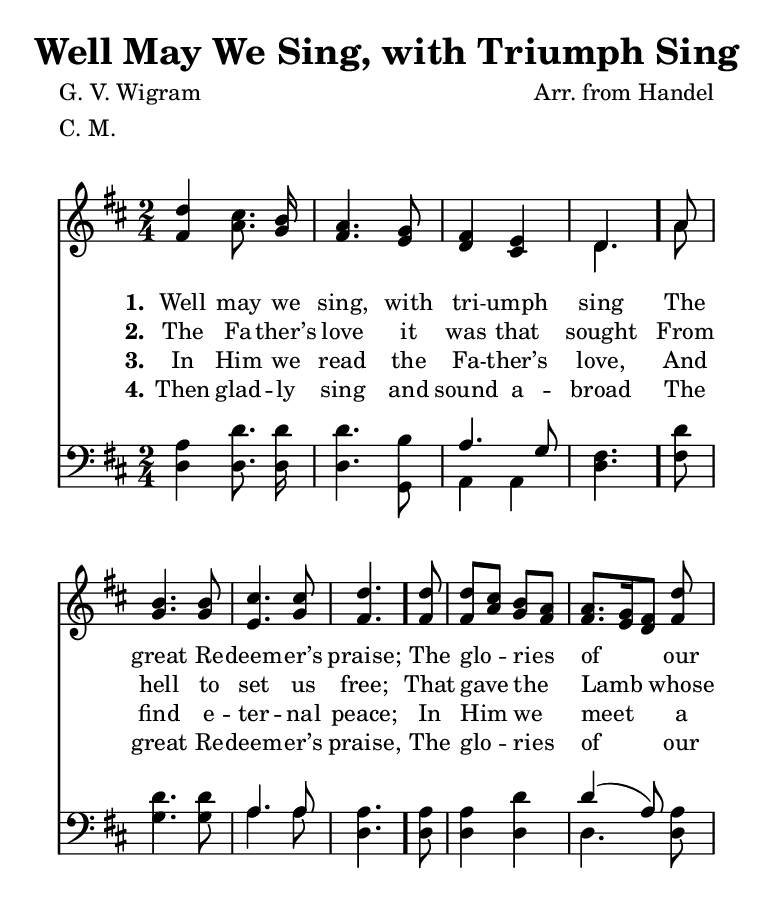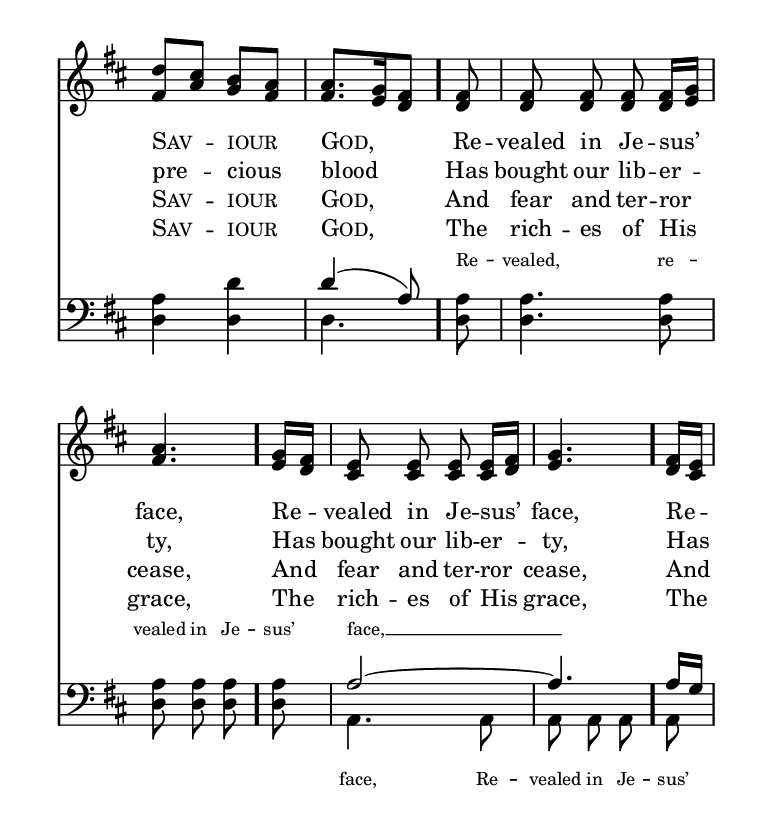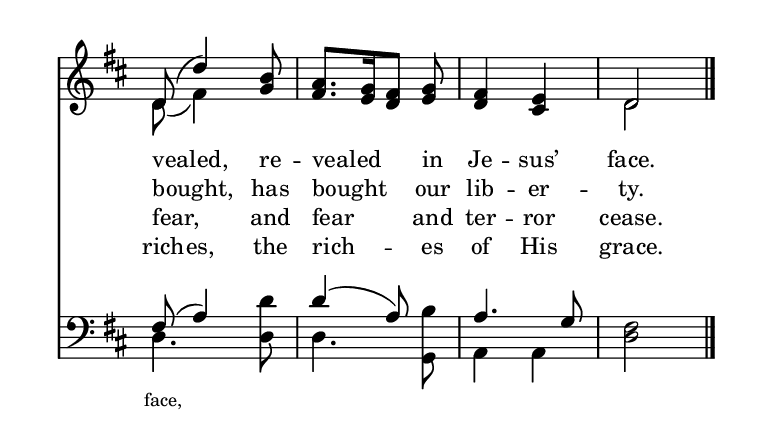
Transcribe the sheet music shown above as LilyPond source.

\include "common/global.ily"
\paper {
  \include "common/paper.ily"
  ragged-bottom = ##t
  system-system-spacing.padding = 5
}

\header{
  %gospel
  hymnnumber = "285"
  title = "Well May We Sing, with Triumph Sing"
  tunename = "Antioch"
  meter = "C. M."
  poet = "G. V. Wigram"
  composer = "Arr. from Handel"
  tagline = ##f
}

global = {
  \include "common/overrides.ily"
  \override Staff.TimeSignature.style = #'numbered
  \time 2/4
  \override Score.MetronomeMark.transparent = ##t % hide all fermata changes too
  \tempo 4=80
  \key d \major
  \autoBeamOff
}

notesSoprano = {
\global
\relative c'' {

  d4 cis8. b16 | a4. g8 | fis4 e | d4.
  a'8 | b4. b8 | cis4. cis8 | d4. \eogbreak
  d8 | d8[ cis] b[ a] | a8.[ g16 fis8] d'8 | d8[ cis] b[ a] | a8.[ g16 fis8]
  fis8 | fis fis fis fis16[ g] | a4.
  g16[ fis] | e8 e e e16[ fis] | g4.
  fis16[ e] | d8( d'4) b8 | a8.[ g16 fis8] g8 | fis4 e | d2 |

  \bar "|."

}
}

notesAlto = {
\global
\relative e' {

  fis4 a8. g16 | fis4. e8 | d4 cis | d4.
  a'8 | g4. g8 | e4. g8 | fis4.
  fis8 | fis8[ a] g[ fis] | fis8.[ e16 d8] fis8 | fis8[ a] g[ fis] | fis8.[ e16 d8]
  d8 | d d d d16[ e] | fis4.
  e16[ d] | cis8 cis cis cis16[ d] | e4.
  d16[ cis] | d8( fis4) g8 | fis8.[ e16 d8] e | d4 cis | d2 |

}
}

notesTenor = {
\global
\relative a {

  a4 d8. d16 | d4. b8 | a4. g8 | fis4.
  d'8 | d4. d8 | a4. a8 | a4.
  a8 | a4 d | d4( a8) a8 | a4 d | d4( a8)
  a8 | a4. a8 | a a a a | a2 ~ | a4.
  a16[ g] | fis8( a4) d8 | d4( a8) b | a4. g8 | fis2 |

}
}

notesBass = {
\global
\relative f {

  d4 d8. d16 | d4. g,8 | a4 a | d4.
  fis8 | g4. g8 | a4. a8 | d,4.
  d8 | d4 d | d4. d8 | d4 d | d4.
  d8 | d4. d8 | d d d d |
  a4. a8 | a a a a | d4. d8 | d4. g,8 | a4 a | d2

}
}

wordsA = \lyricmode {
\set stanza = "1."

Well may we sing, with tri -- umph sing \bar "."
The great Re -- deem -- er’s praise; \bar "."
The glo -- ries of our \markup\caps Sav -- \markup\caps iour \markup\caps God, \bar "."
Re -- vealed in Je -- sus’ face, \bar "."
Re -- vealed in Je -- sus’ face, \bar "."
Re -- vealed, re -- vealed in Je -- sus’ face. \bar "."

}

wordsB = \lyricmode {
\set stanza = "2."

The Fa -- ther’s love it was that sought
From hell to set us free;
That gave the Lamb whose pre -- cious blood
Has bought our lib -- er -- ty,
Has bought our lib -- er -- ty,
Has bought, has bought our lib -- er -- ty.

}

wordsC = \lyricmode {
\set stanza = "3."

In Him we read the Fa -- ther’s love,
And find e -- ter -- nal peace;
In Him we meet a \markup\caps Sav -- \markup\caps iour \markup\caps God,
And fear and ter -- ror cease,
And fear and ter -- ror cease,
And fear, and fear and ter -- ror cease.

}

wordsD = \lyricmode {
\set stanza = "4."

Then glad -- ly sing and sound a -- broad
The great Re -- deem -- er’s praise,
The glo -- ries of our \markup\caps Sav -- \markup\caps iour \markup\caps God,
The rich -- es of His grace,
The rich -- es of His grace,
The { \mon } rich -- es, { \moff } the rich -- es of His grace.

}

underWordsTenor = \lyricmode {
\override LyricText.font-size = #-2

\repeat unfold 22 \skip 4
Re -- vealed, re -- vealed in Je -- sus’ face, __

}

underWordsBass = \lyricmode {
\override LyricText.font-size = #-2

\repeat unfold 29 \skip 4
face, Re -- vealed in Je -- sus’ face,

}

\score {
  \context ChoirStaff <<
    \context Staff = upper <<
      \set Staff.autoBeaming = ##f
      \set ChoirStaff.systemStartDelimiter = #'SystemStartBar
      \set ChoirStaff.printPartCombineTexts = ##f
      \partcombine #'(2 . 9) \notesSoprano \notesAlto
      \context NullVoice = sopranos { \voiceOne << \notesSoprano >> }
      \context Lyrics = one   \lyricsto sopranos \wordsA
      \context Lyrics = two   \lyricsto sopranos \wordsB
      \context Lyrics = three \lyricsto sopranos \wordsC
      \context Lyrics = four  \lyricsto sopranos \wordsD
    >>
    \context Staff = men <<
      \set Staff.autoBeaming = ##f
      \clef bass
      \set ChoirStaff.printPartCombineTexts = ##f
      \partcombine #'(2 . 9) \notesTenor \notesBass
      \context NullVoice = tenors { \voiceOne << \notesTenor >> }
      \context NullVoice = basses { \voiceTwo << \notesBass >> }
      \context Lyrics = five \with { alignAboveContext = men } \lyricsto tenors \underWordsTenor
      \context Lyrics = six  \with { alignBelowContext = men } \lyricsto basses \underWordsBass
    >>
  >>
  \layout {
    \include "common/layout.ily"
  }
  \midi{
    \include "common/midi.ily"
  }
}

\version "2.19.49"  % necessary for upgrading to future LilyPond versions.

% vi:set et ts=2 sw=2 ai nocindent syntax=lilypond:
